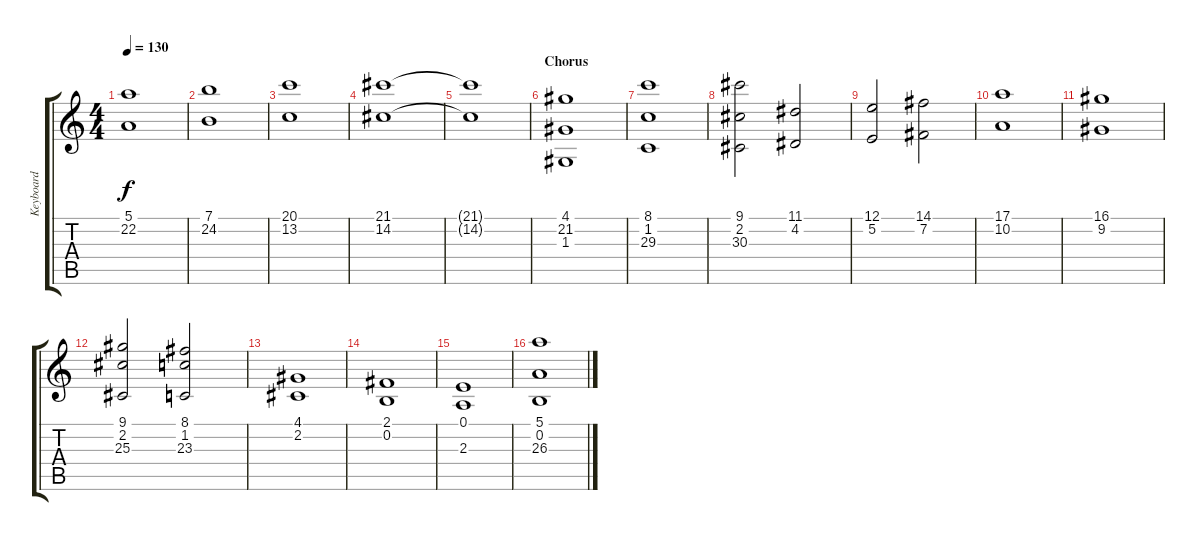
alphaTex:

\track ("Keyboard" "Keyboard") {instrument stringensemble1}
\staff {score tabs}
\tuning (E4 B3 G3 D3 A2 E2) {hide}
\ts (4 4)
\tempo 130
\clef g2
\ks c
(5.1{t} 22.2{t}).1{dy f} |
(7.1 24.2).1 |
(20.1 13.2).1 |
(21.1 14.2).1 |
(21.1{t} 14.2{t}).1 |
\section ("" "Chorus")
(4.1 21.2 1.3).1 |
(8.1 1.2 29.3).1 |
(9.1 2.2 30.3).2 (11.1 4.2).2 |
(12.1 5.2).2 (14.1 7.2).2 |
(17.1 10.2).1 |
(16.1 9.2).1 |
(9.1 2.2 25.3).2 (8.1 1.2 23.3).2 |
(4.1 2.2).1 |
(2.1 0.2).1 |
(0.1 2.3).1 |
(5.1 0.2 26.3).1
